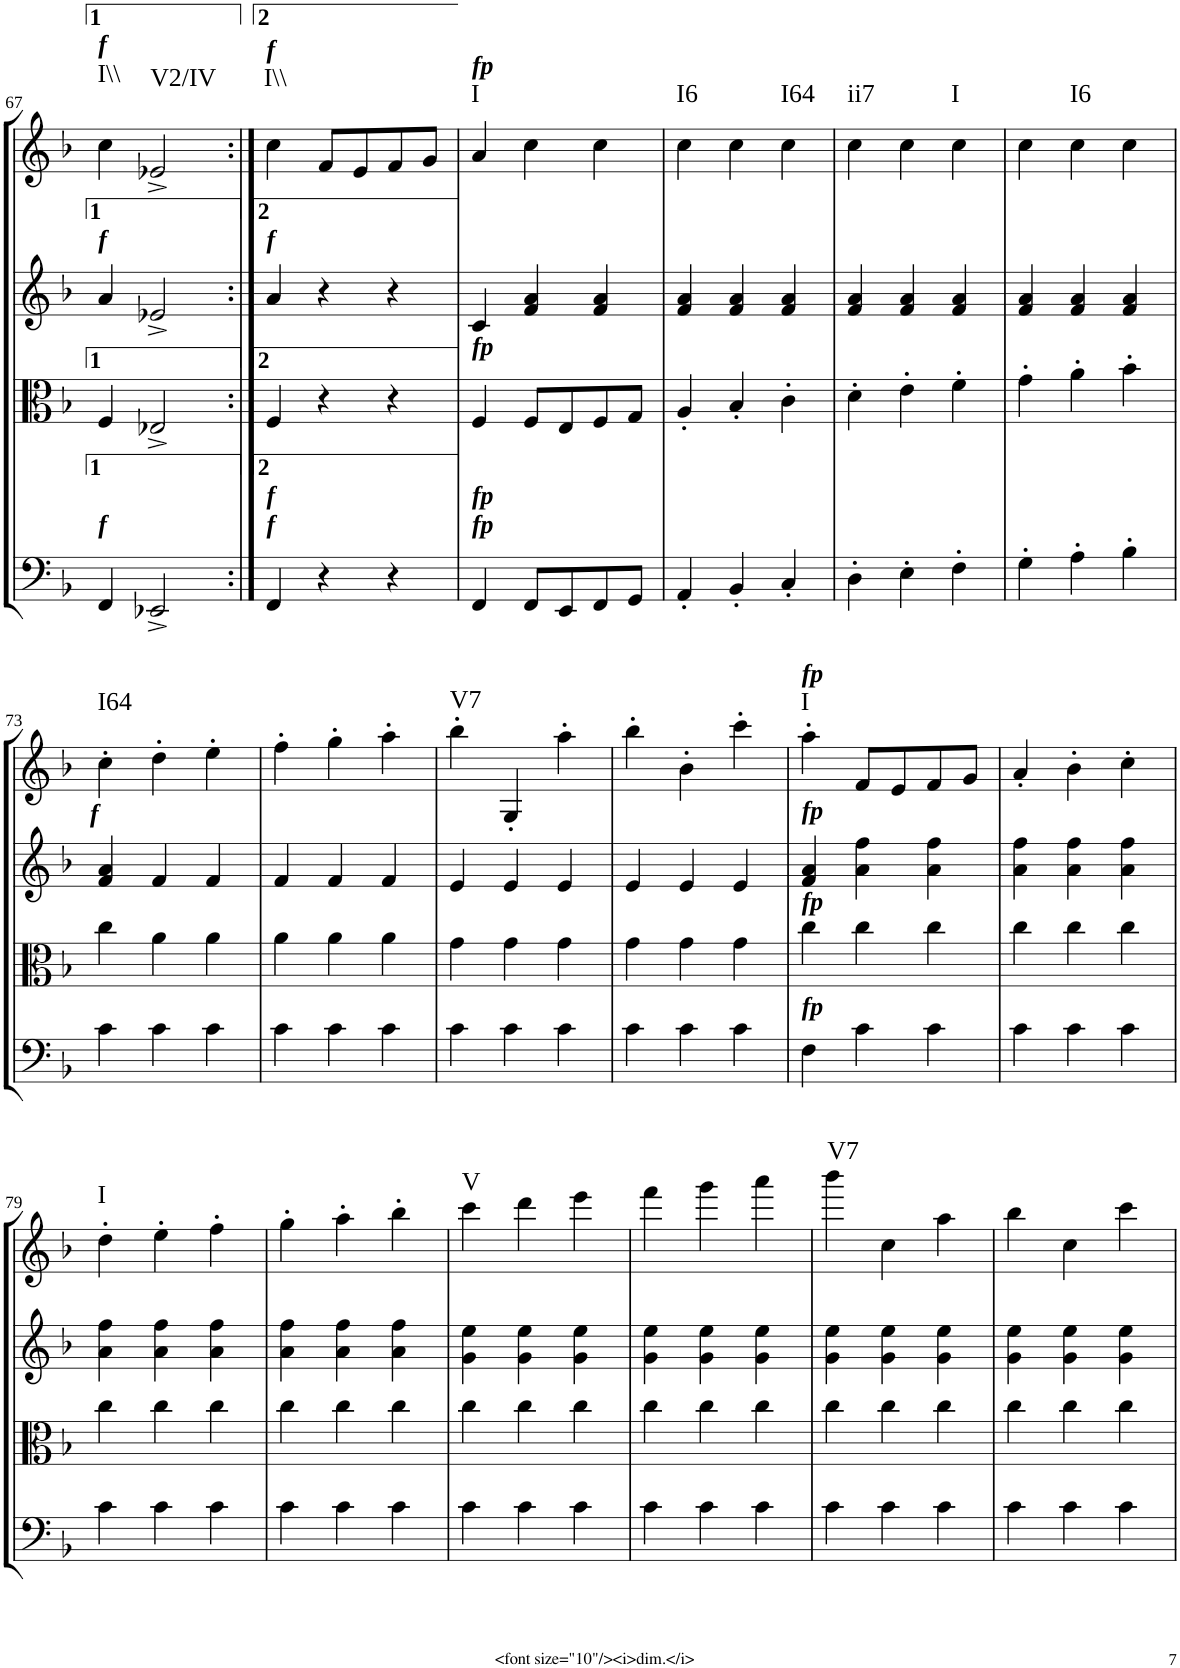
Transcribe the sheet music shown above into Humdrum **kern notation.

**kern	**kern	**kern	**kern	**harte
*part4	*part3	*part2	*part1	*part1
*staff4	*staff3	*staff2	*staff1	*
*I"Cello	*I"Viola	*I"2nd Violin	*I"1st Violin	*
*	*I'Vla	*I'Vln	*I'Vln	*
!!LO:PB:g=z
*clefF4	*clefC3	*clefG2	*clefG2	*
*k[b-]	*k[b-]	*k[b-]	*k[b-]	*
*F:	*F:	*F:	*F:	*
*M3/4	*M3/4	*M3/4	*M3/4	*
=67	=67	=67	=67	=67
!	!	!	!LO:TX:a:Bi:t=f	!
!	!	!LO:TX:a:Bi:t=f	!	!
!LO:TX:a:Bi:t=f	!	!	!	!LO:H:kt=I\\
4FF/	4F/	4a/	4cc\	N
!	!	!	!	!LO:H:kt=V2/IV
2EE-X^/	2E-X^/	2e-X^/	2e-X^/	N
=68:|!	=68:|!	=68:|!	=68:|!	=68:|!
!	!	!	!LO:TX:a:Bi:t=f	!
!	!	!LO:TX:a:Bi:t=f	!	!
!LO:TX:a:Bi:t=f	!	!	!	!
!LO:TX:a:Bi:t=f	!	!	!	!LO:H:kt=I\\
4FF/	4F/	4a/	4cc\	N
4r	4r	4r	8f/L	.
.	.	.	8e/	.
4r	4r	4r	8f/	.
.	.	.	8g/J	.
=69	=69	=69	=69	=69
!	!	!	!LO:TX:a:Bi:t=fp	!
!	!LO:TX:a:Bi:t=fp	!	!	!
!LO:TX:a:Bi:t=fp	!	!	!	!
!LO:TX:a:Bi:t=fp	!	!	!	!LO:H:kt=I
4FF/	4F/	4c/	4a/	N
8FF/L	8F/L	4f/ 4a/	4cc\	.
8EE/	8E/	.	.	.
8FF/	8F/	4f/ 4a/	4cc\	.
8GG/J	8G/J	.	.	.
=70	=70	=70	=70	=70
!	!	!	!	!LO:H:kt=I6
4AA'/	4A'/	4f/ 4a/	4cc\	N
4BB-'/	4B-'/	4f/ 4a/	4cc\	.
!	!	!	!	!LO:H:kt=I64
4C'/	4c'\	4f/ 4a/	4cc\	N
=71	=71	=71	=71	=71
!	!	!	!	!LO:H:kt=ii7
4D'\	4d'\	4f/ 4a/	4cc\	N
4E'\	4e'\	4f/ 4a/	4cc\	.
!	!	!	!	!LO:H:kt=I
4F'\	4f'\	4f/ 4a/	4cc\	N
=72	=72	=72	=72	=72
4G'\	4g'\	4f/ 4a/	4cc\	.
!	!	!	!	!LO:H:kt=I6
4A'\	4a'\	4f/ 4a/	4cc\	N
4B-'\	4b-'\	4f/ 4a/	4cc\	.
!!LO:LB:g=z
=73	=73	=73	=73	=73
!	!	!	!LO:TX:b:Bi:t=f	!LO:H:kt=I64
4c\	4cc\	4f/ 4a/	4cc'\	N
4c\	4a\	4f/	4dd'\	.
4c\	4a\	4f/	4ee'\	.
=74	=74	=74	=74	=74
4c\	4a\	4f/	4ff'\	.
4c\	4a\	4f/	4gg'\	.
4c\	4a\	4f/	4aa'\	.
=75	=75	=75	=75	=75
!	!	!	!	!LO:H:kt=V7
4c\	4g\	4e/	4bb-'\	N
4c\	4g\	4e/	4G'/	.
4c\	4g\	4e/	4aa'\	.
=76	=76	=76	=76	=76
4c\	4g\	4e/	4bb-'\	.
4c\	4g\	4e/	4b-'\	.
4c\	4g\	4e/	4ccc'\	.
=77	=77	=77	=77	=77
!	!	!	!LO:TX:a:Bi:t=fp	!
!	!	!LO:TX:a:Bi:t=fp	!	!
!	!LO:TX:a:Bi:t=fp	!	!	!
!LO:TX:a:Bi:t=fp	!	!	!	!LO:H:kt=I
4F\	4cc\	4f/ 4a/	4aa'\	N
4c\	4cc\	4a\ 4ff\	8f/L	.
.	.	.	8e/	.
4c\	4cc\	4a\ 4ff\	8f/	.
.	.	.	8g/J	.
=78	=78	=78	=78	=78
4c\	4cc\	4a\ 4ff\	4a'/	.
4c\	4cc\	4a\ 4ff\	4b-'\	.
4c\	4cc\	4a\ 4ff\	4cc'\	.
!!LO:LB:g=z
=79	=79	=79	=79	=79
!	!	!	!	!LO:H:kt=I
4c\	4cc\	4a\ 4ff\	4dd'\	N
4c\	4cc\	4a\ 4ff\	4ee'\	.
4c\	4cc\	4a\ 4ff\	4ff'\	.
=80	=80	=80	=80	=80
4c\	4cc\	4a\ 4ff\	4gg'\	.
4c\	4cc\	4a\ 4ff\	4aa'\	.
4c\	4cc\	4a\ 4ff\	4bb-'\	.
=81	=81	=81	=81	=81
!	!	!	!	!LO:H:kt=V
4c\	4cc\	4g\ 4ee\	4ccc\	N
4c\	4cc\	4g\ 4ee\	4ddd\	.
4c\	4cc\	4g\ 4ee\	4eee\	.
=82	=82	=82	=82	=82
4c\	4cc\	4g\ 4ee\	4fff\	.
4c\	4cc\	4g\ 4ee\	4ggg\	.
4c\	4cc\	4g\ 4ee\	4aaa\	.
=83	=83	=83	=83	=83
!	!	!	!	!LO:H:kt=V7
4c\	4cc\	4g\ 4ee\	4bbb-\	N
4c\	4cc\	4g\ 4ee\	4cc\	.
4c\	4cc\	4g\ 4ee\	4aa\	.
=84	=84	=84	=84	=84
4c\	4cc\	4g\ 4ee\	4bb-\	.
4c\	4cc\	4g\ 4ee\	4cc\	.
4c\	4cc\	4g\ 4ee\	4ccc\	.
=	=	=	=	=
*-	*-	*-	*-	*-
